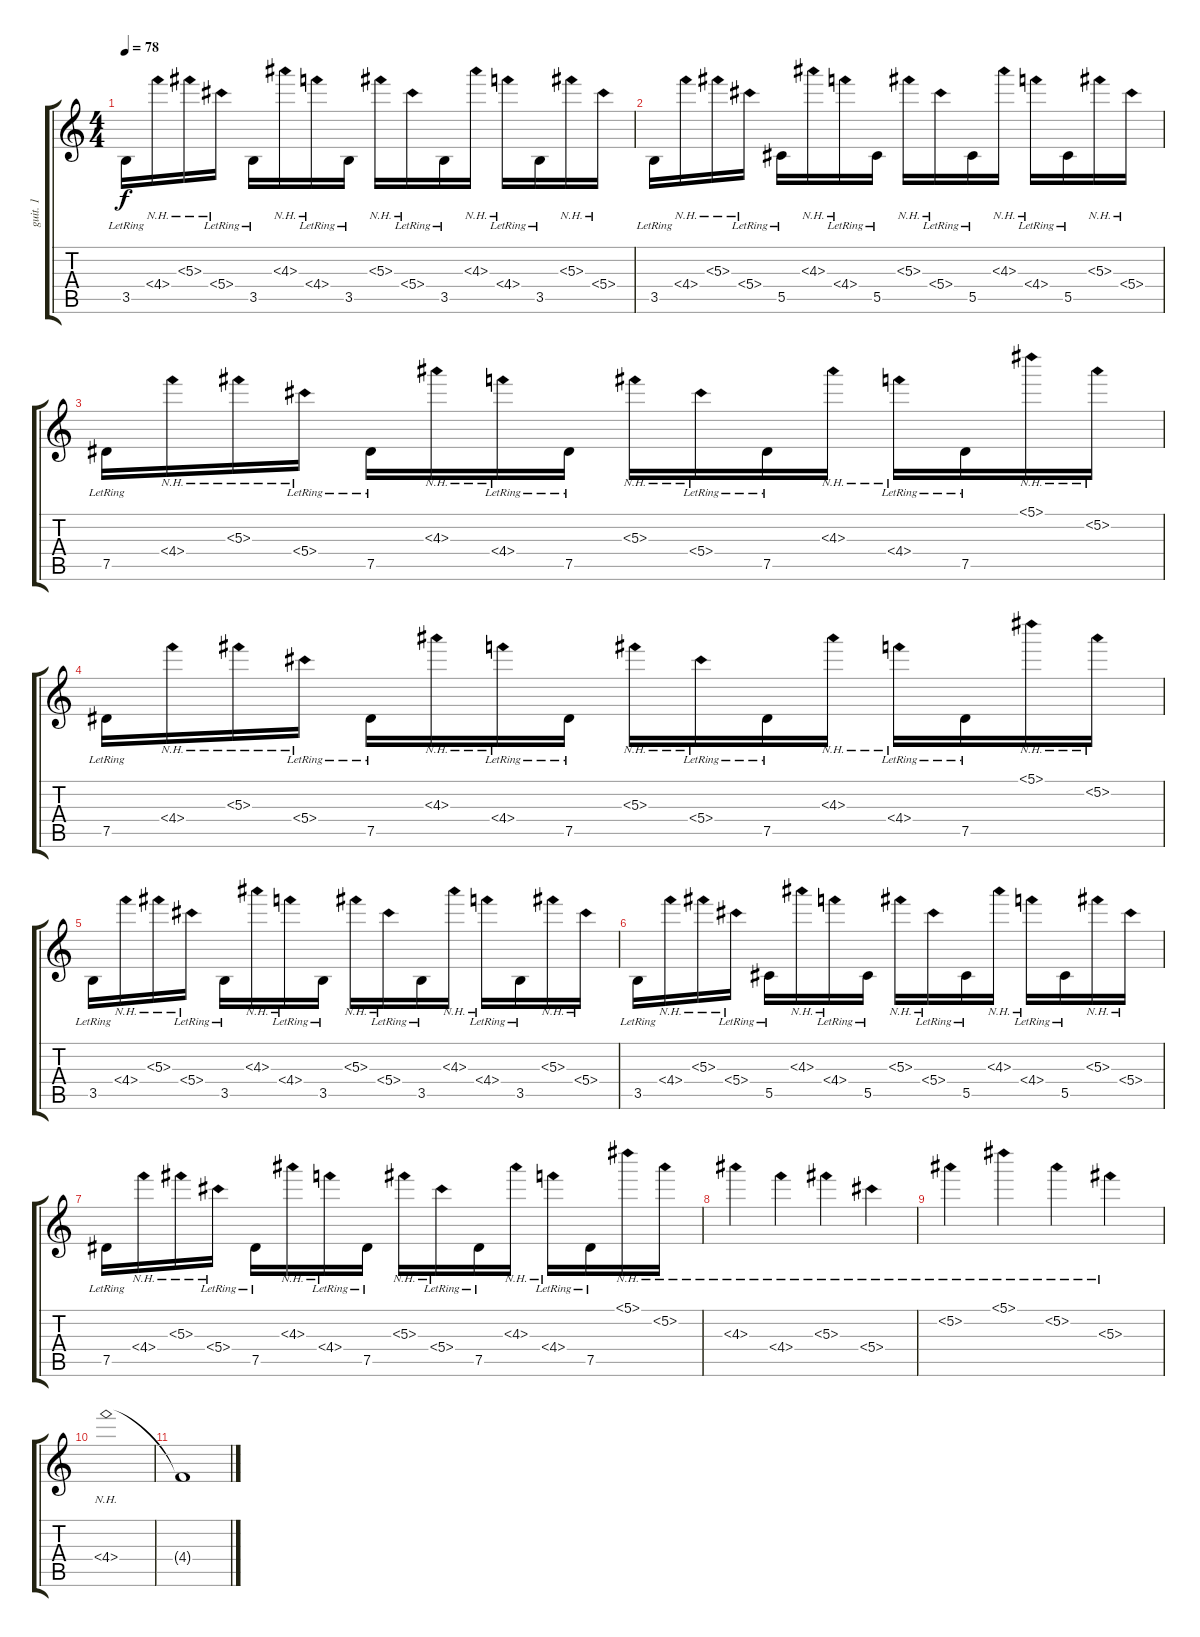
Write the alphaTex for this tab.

\track ("guit. 1" "guit. 1") {instrument distortionguitar}
\staff {score tabs}
\tuning (Eb4 Bb3 Gb3 Db3 Ab2 Eb2) {hide}
\ts (4 4)
\tempo 78
\clef g2
\ks c
3.5{lr}.16{dy f volume 12 instrument acousticguitarsteel} 4.4{nh}.16 5.3{nh}.16 5.4{nh lr}.16 3.5{lr}.16 4.3{nh}.16 4.4{nh lr}.16 3.5{lr}.16 5.3{nh}.16 5.4{nh lr}.16 3.5{lr}.16 4.3{nh}.16 4.4{nh lr}.16 3.5{lr}.16 5.3{nh}.16 5.4{nh}.16 |
3.5{lr}.16 4.4{nh}.16 5.3{nh}.16 5.4{nh lr}.16 5.5{lr}.16 4.3{nh}.16 4.4{nh lr}.16 5.5{lr}.16 5.3{nh}.16 5.4{nh lr}.16 5.5{lr}.16 4.3{nh}.16 4.4{nh lr}.16 5.5{lr}.16 5.3{nh}.16 5.4{nh}.16 |
7.5{lr}.16{instrument acousticguitarsteel} 4.4{nh}.16 5.3{nh}.16 5.4{nh lr}.16 7.5{lr}.16 4.3{nh}.16 4.4{nh lr}.16 7.5{lr}.16 5.3{nh}.16 5.4{nh lr}.16 7.5{lr}.16 4.3{nh}.16 4.4{nh lr}.16 7.5{lr}.16 5.1{nh}.16 5.2{nh}.16 |
7.5{lr}.16 4.4{nh}.16 5.3{nh}.16 5.4{nh lr}.16 7.5{lr}.16 4.3{nh}.16 4.4{nh lr}.16 7.5{lr}.16 5.3{nh}.16 5.4{nh lr}.16 7.5{lr}.16 4.3{nh}.16 4.4{nh lr}.16 7.5{lr}.16 5.1{nh}.16 5.2{nh}.16 |
3.5{lr}.16{instrument acousticguitarsteel} 4.4{nh}.16 5.3{nh}.16 5.4{nh lr}.16 3.5{lr}.16 4.3{nh}.16 4.4{nh lr}.16 3.5{lr}.16 5.3{nh}.16 5.4{nh lr}.16 3.5{lr}.16 4.3{nh}.16 4.4{nh lr}.16 3.5{lr}.16 5.3{nh}.16 5.4{nh}.16 |
3.5{lr}.16 4.4{nh}.16 5.3{nh}.16 5.4{nh lr}.16 5.5{lr}.16 4.3{nh}.16 4.4{nh lr}.16 5.5{lr}.16 5.3{nh}.16 5.4{nh lr}.16 5.5{lr}.16 4.3{nh}.16 4.4{nh lr}.16 5.5{lr}.16 5.3{nh}.16 5.4{nh}.16 |
7.5{lr}.16{instrument acousticguitarsteel} 4.4{nh}.16 5.3{nh}.16 5.4{nh lr}.16 7.5{lr}.16 4.3{nh}.16 4.4{nh lr}.16 7.5{lr}.16 5.3{nh}.16 5.4{nh lr}.16 7.5{lr}.16 4.3{nh}.16 4.4{nh lr}.16 7.5{lr}.16 5.1{nh}.16 5.2{nh}.16 |
4.3{nh}.4 4.4{nh}.4 5.3{nh}.4 5.4{nh}.4 |
5.2{nh}.4 5.1{nh}.4 5.2{nh}.4 5.3{nh}.4 |
4.4{nh}.1 |
4.4{t}.1
